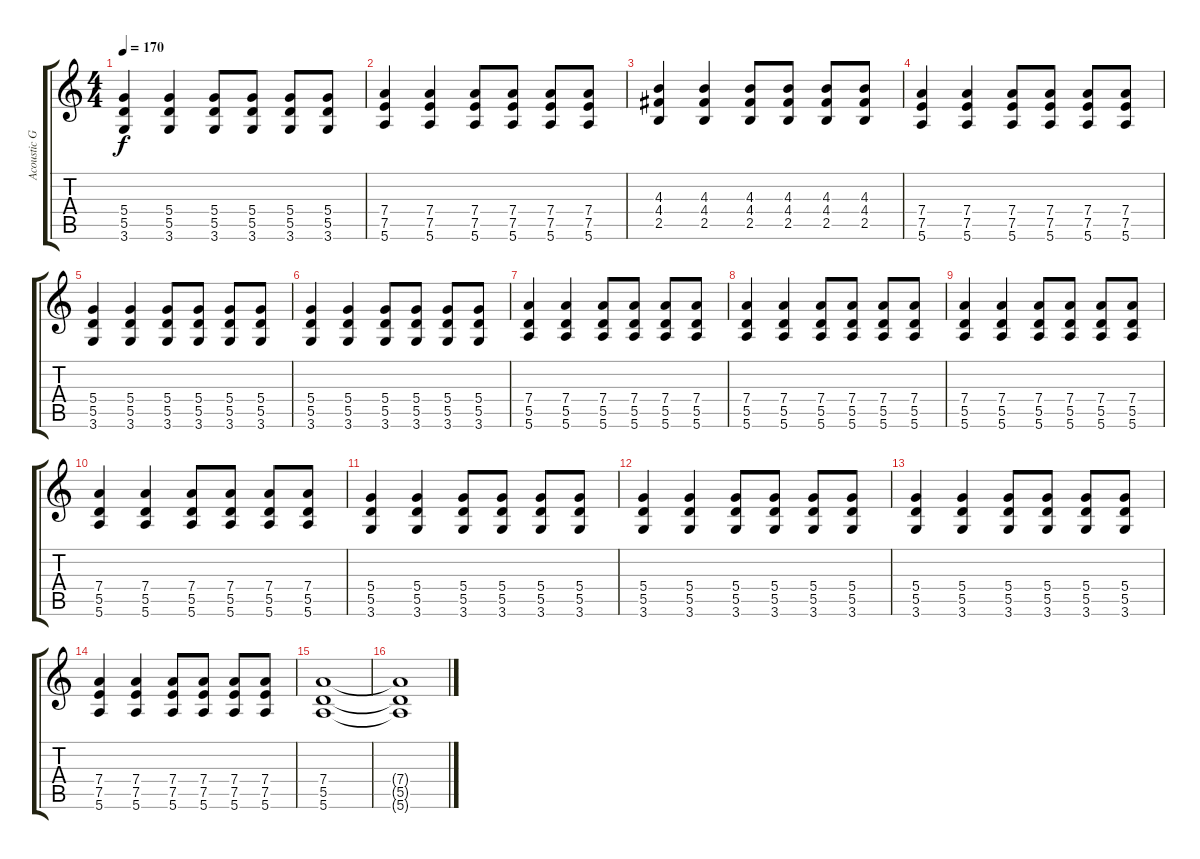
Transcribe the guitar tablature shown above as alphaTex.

\track ("Acoustic Gtr." "Acoustic G") {instrument acousticguitarsteel}
\staff {score tabs}
\tuning (E4 B3 G3 D3 A2 E2) {hide}
\ts (4 4)
\tempo 170
\clef g2
\ks c
(5.4 5.5 3.6).4{dy f} (5.4 5.5 3.6).4 (5.4 5.5 3.6).8 (5.4 5.5 3.6).8 (5.4 5.5 3.6).8 (5.4 5.5 3.6).8 |
(7.4 7.5 5.6).4 (7.4 7.5 5.6).4 (7.4 7.5 5.6).8 (7.4 7.5 5.6).8 (7.4 7.5 5.6).8 (7.4 7.5 5.6).8 |
(4.3 4.4 2.5).4 (4.3 4.4 2.5).4 (4.3 4.4 2.5).8 (4.3 4.4 2.5).8 (4.3 4.4 2.5).8 (4.3 4.4 2.5).8 |
(7.4 7.5 5.6).4 (7.4 7.5 5.6).4 (7.4 7.5 5.6).8 (7.4 7.5 5.6).8 (7.4 7.5 5.6).8 (7.4 7.5 5.6).8 |
(5.4 5.5 3.6).4 (5.4 5.5 3.6).4 (5.4 5.5 3.6).8 (5.4 5.5 3.6).8 (5.4 5.5 3.6).8 (5.4 5.5 3.6).8 |
(5.4 5.5 3.6).4 (5.4 5.5 3.6).4 (5.4 5.5 3.6).8 (5.4 5.5 3.6).8 (5.4 5.5 3.6).8 (5.4 5.5 3.6).8 |
(7.4 5.5 5.6).4 (7.4 5.5 5.6).4 (7.4 5.5 5.6).8 (7.4 5.5 5.6).8 (7.4 5.5 5.6).8 (7.4 5.5 5.6).8 |
(7.4 5.5 5.6).4 (7.4 5.5 5.6).4 (7.4 5.5 5.6).8 (7.4 5.5 5.6).8 (7.4 5.5 5.6).8 (7.4 5.5 5.6).8 |
(7.4 5.5 5.6).4 (7.4 5.5 5.6).4 (7.4 5.5 5.6).8 (7.4 5.5 5.6).8 (7.4 5.5 5.6).8 (7.4 5.5 5.6).8 |
(7.4 5.5 5.6).4 (7.4 5.5 5.6).4 (7.4 5.5 5.6).8 (7.4 5.5 5.6).8 (7.4 5.5 5.6).8 (7.4 5.5 5.6).8 |
(5.4 5.5 3.6).4 (5.4 5.5 3.6).4 (5.4 5.5 3.6).8 (5.4 5.5 3.6).8 (5.4 5.5 3.6).8 (5.4 5.5 3.6).8 |
(5.4 5.5 3.6).4 (5.4 5.5 3.6).4 (5.4 5.5 3.6).8 (5.4 5.5 3.6).8 (5.4 5.5 3.6).8 (5.4 5.5 3.6).8 |
(5.4 5.5 3.6).4 (5.4 5.5 3.6).4 (5.4 5.5 3.6).8 (5.4 5.5 3.6).8 (5.4 5.5 3.6).8 (5.4 5.5 3.6).8 |
(7.4 7.5 5.6).4 (7.4 7.5 5.6).4 (7.4 7.5 5.6).8 (7.4 7.5 5.6).8 (7.4 7.5 5.6).8 (7.4 7.5 5.6).8 |
(7.4 5.5 5.6).1 |
(7.4{t} 5.5{t} 5.6{t}).1
